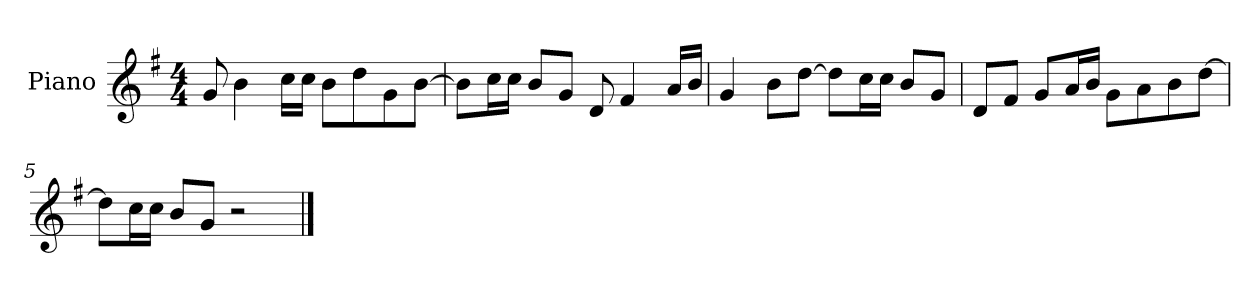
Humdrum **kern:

**kern
*part1
*staff1
*I"Piano
*I'P-no
*clefG2
*k[f#]
*M4/4
*MM90
=1
8g/
4b\
16cc\LL
16cc\JJ
8b\L
8dd\
8g\
[8b\J
=2
8b\L]
16cc\L
16cc\JJ
8b/L
8g/J
8d/
4f#/
16a/LL
16b/JJ
=3
4g/
8b\L
[8dd\J
8dd\L]
16cc\L
16cc\JJ
8b/L
8g/J
=4
8d/L
8f#/J
8g/L
16a/L
16b/JJ
8g\L
8a\
8b\
[8dd\J
!!LO:LB:g=z
=5
8dd\L]
16cc\L
16cc\JJ
8b/L
8g/J
2r
==
*-
